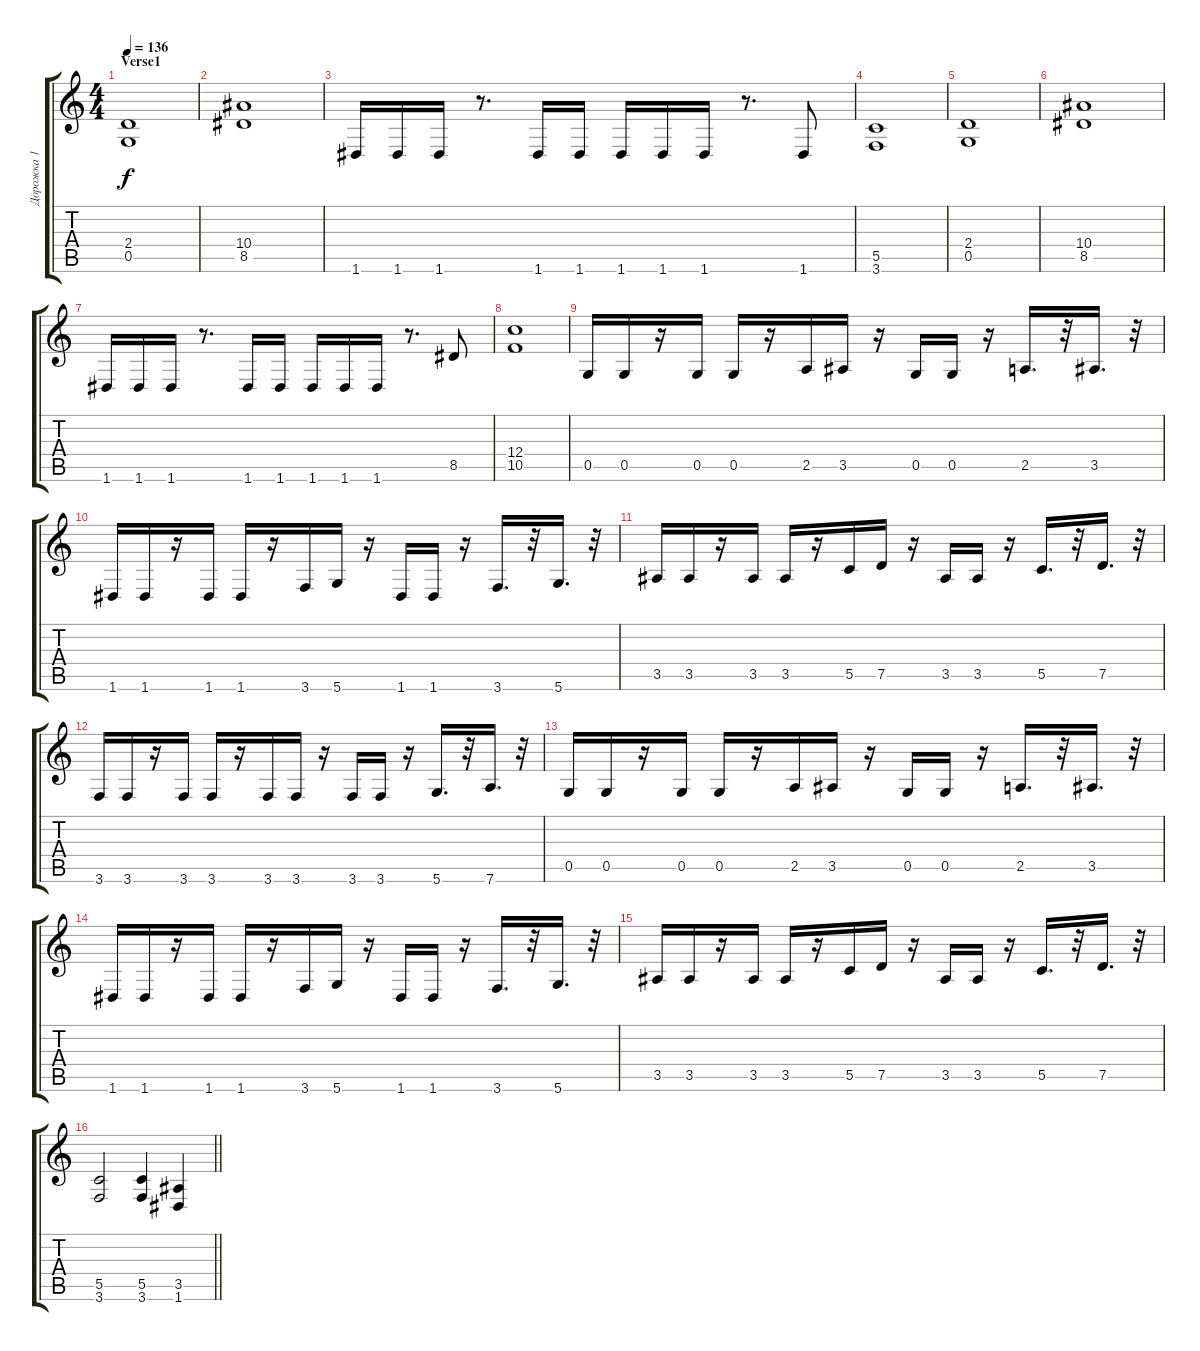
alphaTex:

\track ("Дорожка 1" "Дорожка 1") {instrument distortionguitar}
\staff {score tabs}
\tuning (D4 A3 F3 C3 G2 D2) {hide}
\ts (4 4)
\section ("" "Verse1")
\tempo 136
\clef g2
\ks c
(2.4 0.5).1{dy f} |
(10.4 8.5).1 |
1.6.16 1.6.16 1.6.16 r.8{d} 1.6.16 1.6.16 1.6.16 1.6.16 1.6.16 r.8{d} 1.6.8 |
(5.5 3.6).1 |
(2.4 0.5).1 |
(10.4 8.5).1 |
1.6.16 1.6.16 1.6.16 r.8{d} 1.6.16 1.6.16 1.6.16 1.6.16 1.6.16 r.8{d} 8.5.8 |
(12.4 10.5).1 |
0.5.16 0.5.16 r.16 0.5.16 0.5.16 r.16 2.5.16 3.5.16 r.16 0.5.16 0.5.16 r.16 2.5.16{d} r.32 3.5.16{d} r.32 |
1.6.16 1.6.16 r.16 1.6.16 1.6.16 r.16 3.6.16 5.6.16 r.16 1.6.16 1.6.16 r.16 3.6.16{d} r.32 5.6.16{d} r.32 |
3.5.16 3.5.16 r.16 3.5.16 3.5.16 r.16 5.5.16 7.5.16 r.16 3.5.16 3.5.16 r.16 5.5.16{d} r.32 7.5.16{d} r.32 |
3.6.16 3.6.16 r.16 3.6.16 3.6.16 r.16 3.6.16 3.6.16 r.16 3.6.16 3.6.16 r.16 5.6.16{d} r.32 7.6.16{d} r.32 |
0.5.16 0.5.16 r.16 0.5.16 0.5.16 r.16 2.5.16 3.5.16 r.16 0.5.16 0.5.16 r.16 2.5.16{d} r.32 3.5.16{d} r.32 |
1.6.16 1.6.16 r.16 1.6.16 1.6.16 r.16 3.6.16 5.6.16 r.16 1.6.16 1.6.16 r.16 3.6.16{d} r.32 5.6.16{d} r.32 |
3.5.16 3.5.16 r.16 3.5.16 3.5.16 r.16 5.5.16 7.5.16 r.16 3.5.16 3.5.16 r.16 5.5.16{d} r.32 7.5.16{d} r.32 |
\barLineRight lightlight
(5.5 3.6).2 (5.5 3.6).4 (3.5 1.6).4
